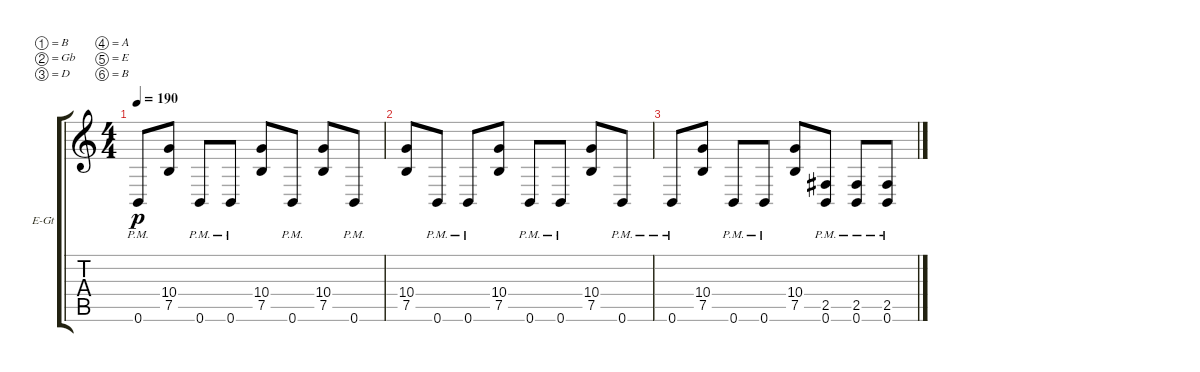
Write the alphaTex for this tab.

\bracketExtendMode groupsimilarinstruments
\firstSystemTrackNameOrientation horizontal
\otherSystemsTrackNameOrientation horizontal
\track ("Electric Guitar 1" "E-Gt") {instrument distortionguitar}
\staff {score tabs}
\tuning (B3 Gb3 D3 A2 E2 B1)
\ts (4 4)
\tempo 190
\clef g2
\ks c
0.6{pm}.8{dy p} (7.5 10.4).8 0.6{pm}.8 0.6{pm}.8 (7.5 10.4).8 0.6{pm}.8 (7.5 10.4).8 0.6{pm}.8 |
(7.5 10.4).8 0.6{pm}.8 0.6{pm}.8 (7.5 10.4).8 0.6{pm}.8 0.6{pm}.8 (7.5 10.4).8 0.6{pm}.8 |
0.6{pm}.8 (7.5 10.4).8 0.6{pm}.8 0.6{pm}.8 (7.5 10.4).8 (0.6{pm} 2.5{pm}).8 (0.6{pm} 2.5{pm}).8 (0.6{pm} 2.5{pm}).8
